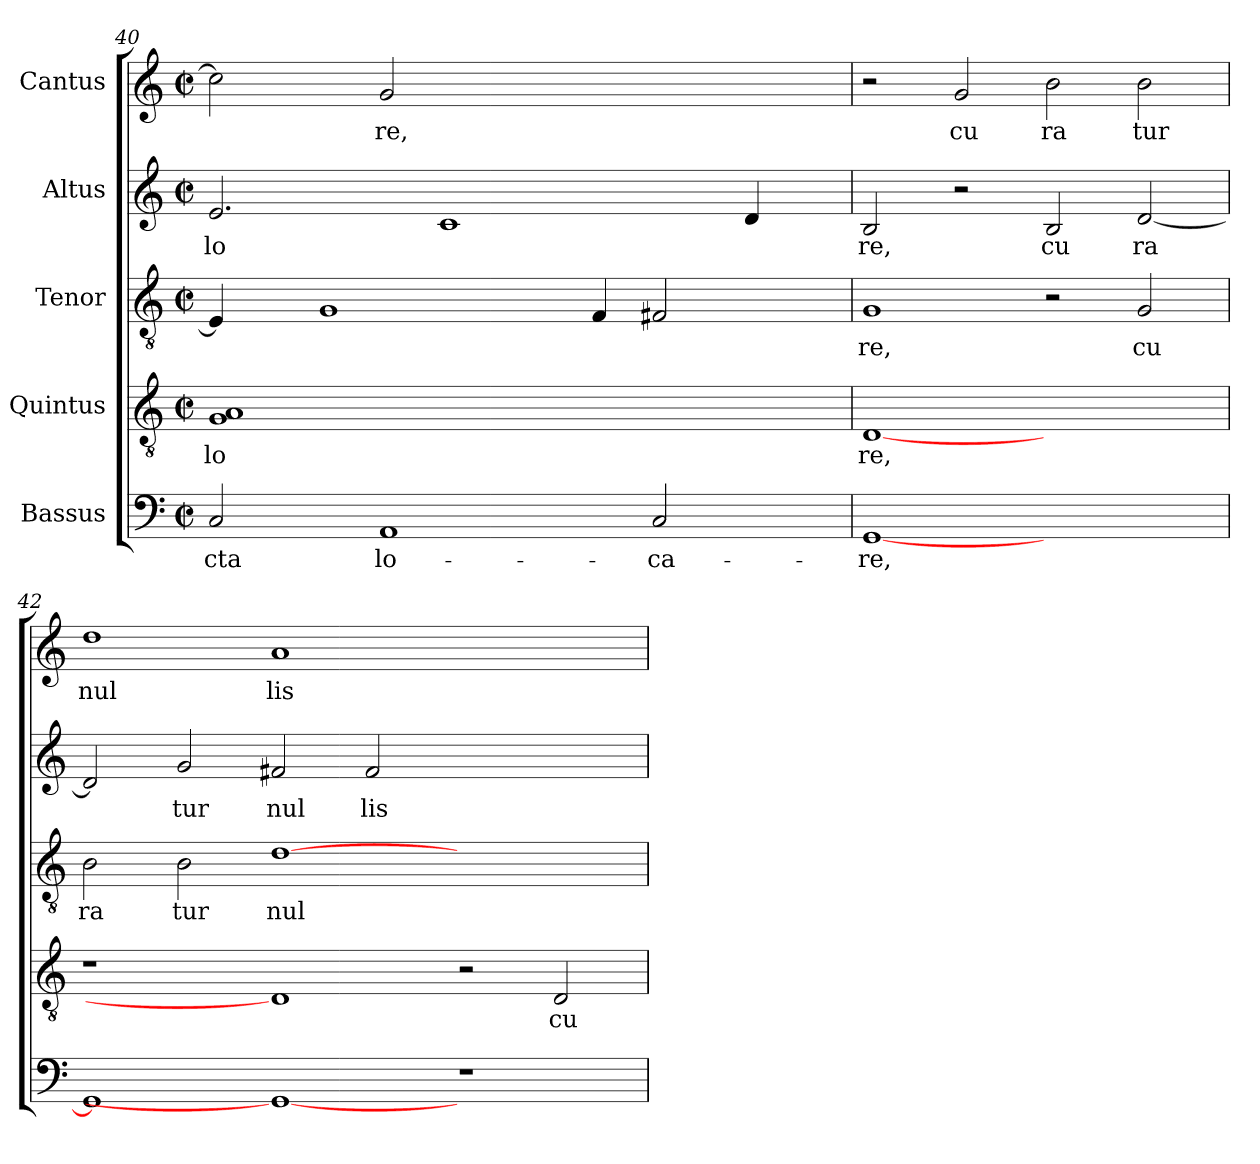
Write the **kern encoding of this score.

**kern	**text	**kern	**text	**kern	**text	**kern	**text	**kern	**text
*part5	*part5	*part4	*part4	*part3	*part3	*part2	*part2	*part1	*part1
*staff5	*staff5	*staff4	*staff4	*staff3	*staff3	*staff2	*staff2	*staff1	*staff1
*I"Bassus	*	*I"Quintus	*	*I"Tenor	*	*I"Altus	*	*I"Cantus	*
!!LO:LB:g=z
*clefF4	*	*clefGv2	*	*clefGv2	*	*clefG2	*	*clefG2	*
*M2/2	*	*M2/2	*	*M2/2	*	*M2/2	*	*M2/2	*
*met(c|)	*	*met(c|)	*	*met(c|)	*	*met(c|)	*	*met(c|)	*
=40	=40	=40	=40	=40	=40	=40	=40	=40	=40
!	!LO:LY:b:cj	!	!LO:LY:b:cj	!	!	!	!LO:LY:b:cj	!	!
*	*	*	*	*^	*	*	*	*^	*
2C/	cta	1G 1A	lo	4E/]	8ryy	.	2.e/	lo	2cc\]	16ryy	.
.	.	.	.	.	.	.	.	.	.	64ryy	.
.	.	.	.	.	.	.	.	.	.	1ryy	.
.	.	.	.	.	32.ryy	.	.	.	.	.	.
.	.	.	.	.	1ryy	.	.	.	.	.	.
.	.	.	.	1G	.	.	.	.	.	.	.
!	!LO:LY:b:cj	!	!	!	!	!	!	!	!	!	!LO:LY:b:cj
1AA	-lo-	.	.	.	.	.	.	.	2g/	.	-re,
.	.	.	.	.	.	.	1c	.	.	.	.
.	.	1ryy	.	.	.	.	.	.	1ryy	.	.
.	.	.	.	.	.	.	.	.	.	2ryy	.
.	.	.	.	.	2ryy	.	.	.	.	.	.
.	.	.	.	4F/	.	.	.	.	.	.	.
!	!LO:LY:b:cj	!	!	!	!	!	!	!	!	!	!
2C/	ca-	.	.	2F#/	.	.	.	.	.	.	.
.	.	.	.	.	.	.	.	.	.	4ryy	.
.	.	.	.	.	4ryy	.	.	.	.	.	.
.	.	.	.	.	.	.	4d/	.	.	.	.
.	.	.	.	.	.	.	.	.	.	8ryy	.
.	.	.	.	.	16ryy	.	.	.	.	.	.
.	.	.	.	.	.	.	.	.	.	32.ryy	.
.	.	.	.	.	64ryy	.	.	.	.	.	.
=41	=41	=41	=41	=41	=41	=41	=41	=41	=41	=41	=41
!	!LO:LY:b:cj	!	!LO:LY:b:cj	!	!	!LO:LY:b:cj	!	!LO:LY:b:cj	!	!	!
*	*	*	*	*v	*v	*	*	*	*v	*v	*
[<1GG	-re,	[1D	re,	1G	re,	2B/	re,	2r	.
!	!	!	!	!	!	!	!	!	!LO:LY:b:cj
.	.	.	.	.	.	2r	.	2g/	cu
!	!	!	!	!	!	!	!LO:LY:b:cj	!	!LO:LY:b:cj
1ryy	.	1ryy	.	2r	.	2B/	cu	2b\	ra
!	!	!	!	!	!LO:LY:b:cj	!	!LO:LY:b:cj	!	!LO:LY:b:cj
.	.	.	.	2G/	cu	[<2d/	ra	2b\	tur
=42	=42	=42	=42	=42	=42	=42	=42	=42	=42
!	!	!	!	!	!LO:LY:b:cj	!	!	!	!LO:LY:b:cj
1GG]	.	1r	.	2B\	ra	2d/]	.	1dd	nul
!	!	!	!	!	!LO:LY:b:cj	!	!LO:LY:b:cj	!	!
.	.	.	.	2B\	tur	2g/	tur	.	.
!	!	!	!	!	!LO:LY:b:cj	!	!LO:LY:b:cj	!	!LO:LY:b:cj
1GG_	.	1D]	.	[>1d	nul	2f#X/	nul	1a	lis
!	!	!	!	!	!	!	!LO:LY:b:cj	!	!
.	.	.	.	.	.	2f#/	lis	.	.
1r	.	2r	.	1ryy	.	1ryy	.	1ryy	.
!	!	!	!LO:LY:b:cj	!	!	!	!	!	!
.	.	2D/	cu	.	.	.	.	.	.
=	=	=	=	=	=	=	=	=	=
*-	*-	*-	*-	*-	*-	*-	*-	*-	*-
